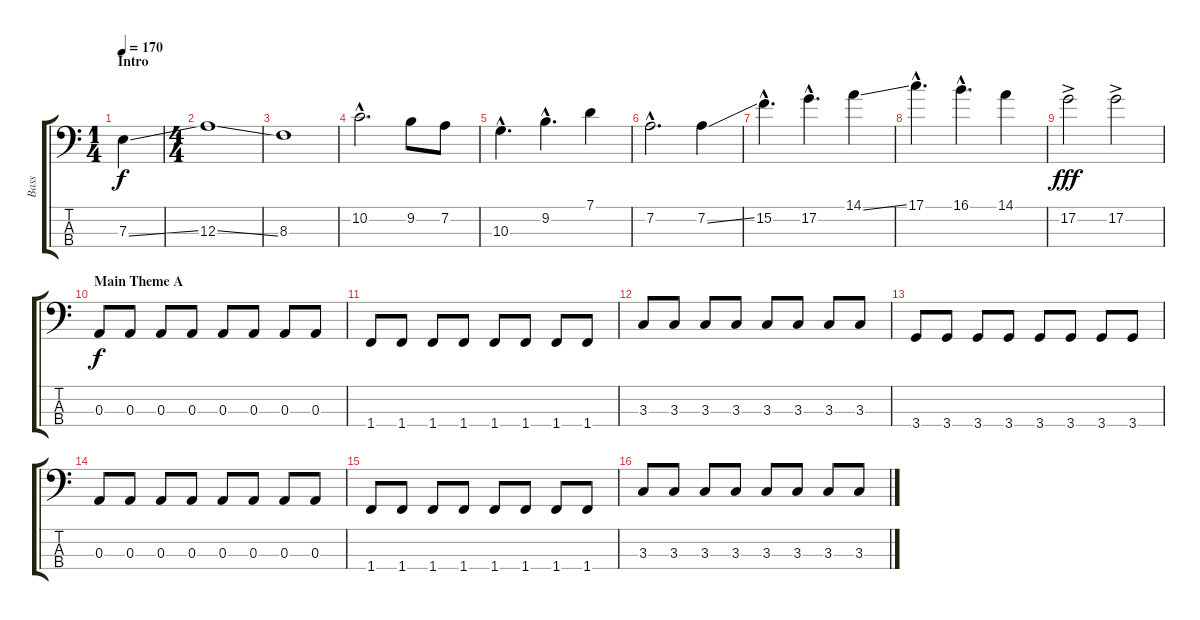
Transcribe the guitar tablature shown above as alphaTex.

\track ("Bass" "Bass") {instrument electricbassfinger}
\staff {score tabs}
\tuning (G2 D2 A1 E1) {hide}
\ts (1 4)
\section ("" "Intro")
\tempo 170
\clef f4
\ks c
7.3{ss}.4{dy f instrument electricbassfinger} |
\ts (4 4)
12.3{ss}.1 |
8.3.1 |
10.2{hac}.2{d} 9.2.8 7.2.8 |
10.3{hac}.4{d} 9.2{hac}.4{d} 7.1.4 |
7.2{hac}.2{d} 7.2{ss}.4 |
15.2{hac}.4{d} 17.2{hac}.4{d} 14.1{ss}.4 |
17.1{hac}.4{d} 16.1{hac}.4{d} 14.1.4 |
17.2{ac}.2{dy fff} 17.2{ac}.2 |
\section ("" "Main Theme A")
0.3.8{dy f} 0.3.8 0.3.8 0.3.8 0.3.8 0.3.8 0.3.8 0.3.8 |
1.4.8 1.4.8 1.4.8 1.4.8 1.4.8 1.4.8 1.4.8 1.4.8 |
3.3.8 3.3.8 3.3.8 3.3.8 3.3.8 3.3.8 3.3.8 3.3.8 |
3.4.8 3.4.8 3.4.8 3.4.8 3.4.8 3.4.8 3.4.8 3.4.8 |
0.3.8 0.3.8 0.3.8 0.3.8 0.3.8 0.3.8 0.3.8 0.3.8 |
1.4.8 1.4.8 1.4.8 1.4.8 1.4.8 1.4.8 1.4.8 1.4.8 |
3.3.8 3.3.8 3.3.8 3.3.8 3.3.8 3.3.8 3.3.8 3.3.8
